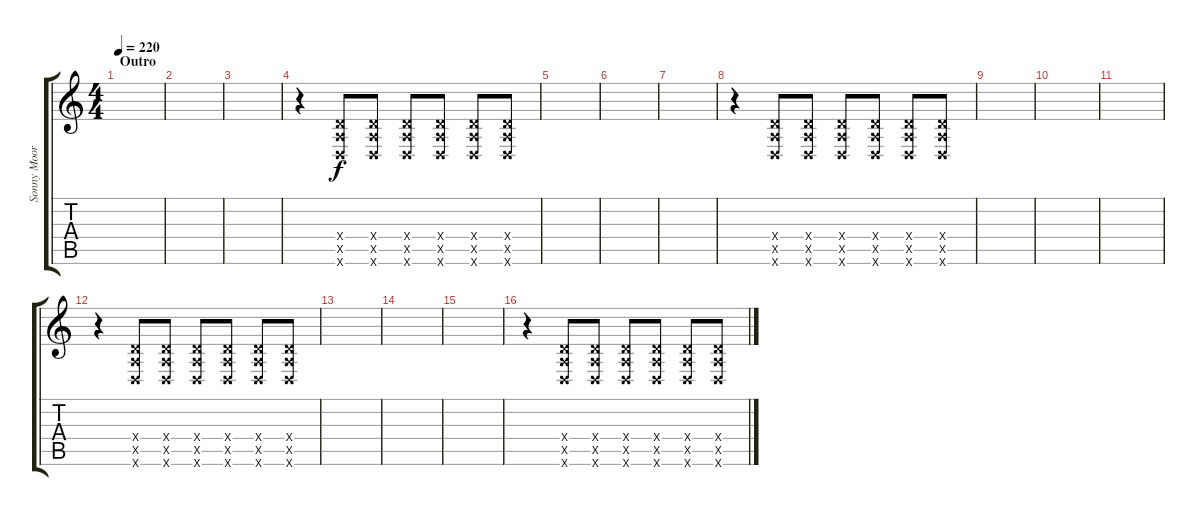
\track ("Sonny Moore - Rhythm Guitar" "Sonny Moor") {instrument distortionguitar}
\staff {score tabs}
\tuning (E4 B3 G3 D3 A2 D2) {hide}
\ts (4 4)
\section ("" "Outro")
\tempo 220
\clef g2
\ks c
|
|
|
r.4 (0.4{x} 0.5{x} 0.6{x}).8 (0.4{x} 0.5{x} 0.6{x}).8 (0.4{x} 0.5{x} 0.6{x}).8 (0.4{x} 0.5{x} 0.6{x}).8 (0.4{x} 0.5{x} 0.6{x}).8 (0.4{x} 0.5{x} 0.6{x}).8 |
|
|
|
r.4 (0.4{x} 0.5{x} 0.6{x}).8 (0.4{x} 0.5{x} 0.6{x}).8 (0.4{x} 0.5{x} 0.6{x}).8 (0.4{x} 0.5{x} 0.6{x}).8 (0.4{x} 0.5{x} 0.6{x}).8 (0.4{x} 0.5{x} 0.6{x}).8 |
|
|
|
r.4 (0.4{x} 0.5{x} 0.6{x}).8 (0.4{x} 0.5{x} 0.6{x}).8 (0.4{x} 0.5{x} 0.6{x}).8 (0.4{x} 0.5{x} 0.6{x}).8 (0.4{x} 0.5{x} 0.6{x}).8 (0.4{x} 0.5{x} 0.6{x}).8 |
|
|
|
r.4 (0.4{x} 0.5{x} 0.6{x}).8 (0.4{x} 0.5{x} 0.6{x}).8 (0.4{x} 0.5{x} 0.6{x}).8 (0.4{x} 0.5{x} 0.6{x}).8 (0.4{x} 0.5{x} 0.6{x}).8 (0.4{x} 0.5{x} 0.6{x}).8
